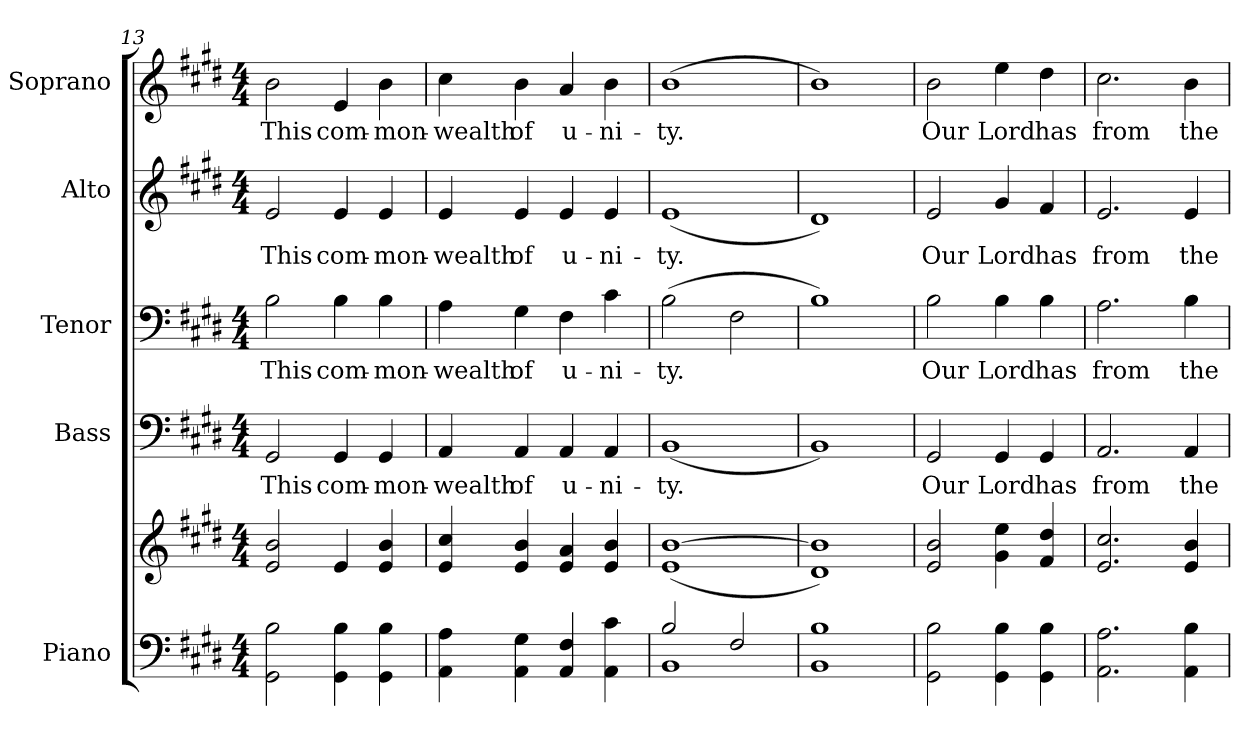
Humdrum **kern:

**kern	**kern	**kern	**text	**kern	**text	**kern	**text	**kern	**text
*part5	*part5	*part4	*part4	*part3	*part3	*part2	*part2	*part1	*part1
*staff6	*staff5	*staff4	*staff4	*staff3	*staff3	*staff2	*staff2	*staff1	*staff1
*I"Piano	*	*I"Bass	*	*I"Tenor	*	*I"Alto	*	*I"Soprano	*
*I'Pno.	*	*I'B.	*	*I'T.	*	*I'A.	*	*I'S.	*
!!LO:PB:g=z
*clefF4	*clefG2	*clefF4	*	*clefF4	*	*clefG2	*	*clefG2	*
*k[f#c#g#d#]	*k[f#c#g#d#]	*k[f#c#g#d#]	*	*k[f#c#g#d#]	*	*k[f#c#g#d#]	*	*k[f#c#g#d#]	*
*E:	*E:	*E:	*	*E:	*	*E:	*	*E:	*
*M4/4	*M4/4	*M4/4	*	*M4/4	*	*M4/4	*	*M4/4	*
=13	=13	=13	=13	=13	=13	=13	=13	=13	=13
!	!	!	!LO:LY:b:color=#000000	!	!	!	!	!	!
!	!	!	!	!	!LO:LY:b:color=#000000	!	!	!	!
!	!	!	!	!	!	!	!LO:LY:b:color=#000000	!	!
!	!	!	!	!	!	!	!	!	!LO:LY:b:color=#000000
2GG#i\ 2Bi	2ei/ 2bi	2GG#i/	This	2Bi\	This	2ei/	This	2bi\	This
!	!	!	!LO:LY:b:color=#000000	!	!	!	!	!	!
!	!	!	!	!	!LO:LY:b:color=#000000	!	!	!	!
!	!	!	!	!	!	!	!LO:LY:b:color=#000000	!	!
!	!	!	!	!	!	!	!	!	!LO:LY:b:color=#000000
4GG#i\ 4Bi	4ei/	4GG#i/	com-	4Bi\	com-	4ei/	com-	4ei/	com-
!	!	!	!LO:LY:b:color=#000000	!	!	!	!	!	!
!	!	!	!	!	!LO:LY:b:color=#000000	!	!	!	!
!	!	!	!	!	!	!	!LO:LY:b:color=#000000	!	!
!	!	!	!	!	!	!	!	!	!LO:LY:b:color=#000000
4GG#i\ 4Bi	4ei/ 4bi	4GG#i/	-mon-	4Bi\	-mon-	4ei/	-mon-	4bi\	-mon-
=14	=14	=14	=14	=14	=14	=14	=14	=14	=14
!	!	!	!LO:LY:b:color=#000000	!	!	!	!	!	!
!	!	!	!	!	!LO:LY:b:color=#000000	!	!	!	!
!	!	!	!	!	!	!	!LO:LY:b:color=#000000	!	!
!	!	!	!	!	!	!	!	!	!LO:LY:b:color=#000000
4AAi\ 4Ai	4ei/ 4cc#i	4AAi/	-wealth	4Ai\	-wealth	4ei/	-wealth	4cc#i\	-wealth
!	!	!	!LO:LY:b:color=#000000	!	!	!	!	!	!
!	!	!	!	!	!LO:LY:b:color=#000000	!	!	!	!
!	!	!	!	!	!	!	!LO:LY:b:color=#000000	!	!
!	!	!	!	!	!	!	!	!	!LO:LY:b:color=#000000
4AAi\ 4G#i	4ei/ 4bi	4AAi/	of	4G#i\	of	4ei/	of	4bi\	of
!	!	!	!LO:LY:b:color=#000000	!	!	!	!	!	!
!	!	!	!	!	!LO:LY:b:color=#000000	!	!	!	!
!	!	!	!	!	!	!	!LO:LY:b:color=#000000	!	!
!	!	!	!	!	!	!	!	!	!LO:LY:b:color=#000000
4AAi/ 4F#i	4ei/ 4ai	4AAi/	u-	4F#i\	u-	4ei/	u-	4ai/	u-
!	!	!	!LO:LY:b:color=#000000	!	!	!	!	!	!
!	!	!	!	!	!LO:LY:b:color=#000000	!	!	!	!
!	!	!	!	!	!	!	!LO:LY:b:color=#000000	!	!
!	!	!	!	!	!	!	!	!	!LO:LY:b:color=#000000
4AAi\ 4c#i	4ei/ 4bi	4AAi/	-ni-	4c#i\	-ni-	4ei/	-ni-	4bi\	-ni-
=15	=15	=15	=15	=15	=15	=15	=15	=15	=15
*^	*	*	*	*	*	*	*	*	*
!	!	!	!	!LO:LY:b:color=#000000	!	!	!	!	!	!
!	!	!	!	!	!	!LO:LY:b:color=#000000	!	!	!	!
!	!	!	!	!	!	!	!	!LO:LY:b:color=#000000	!	!
!	!	!	!	!	!	!	!	!	!	!LO:LY:b:color=#000000
2Bi/	1BBi	(1ei [>1bi	(1BBi	-ty.	(2Bi\	-ty.	(1ei	-ty.	(1bi	-ty.
2F#i/	.	.	.	.	2F#i\	.	.	.	.	.
!!LO:PB:g=z
=16	=16	=16	=16	=16	=16	=16	=16	=16	=16	=16
1Bi	1BBi	1d#i 1bi])	1BBi)	.	1Bi)	.	1d#i)	.	1bi)	.
*v	*v	*	*	*	*	*	*	*	*	*
=17	=17	=17	=17	=17	=17	=17	=17	=17	=17
*^	*	*	*	*	*	*	*	*	*
!	!	!	!	!LO:LY:b:color=#000000	!	!	!	!	!	!
*v	*v	*	*	*	*	*	*	*	*	*
*^	*	*	*	*	*	*	*	*	*
!	!	!	!	!	!	!LO:LY:b:color=#000000	!	!	!	!
*v	*v	*	*	*	*	*	*	*	*	*
*^	*	*	*	*	*	*	*	*	*
!	!	!	!	!	!	!	!	!LO:LY:b:color=#000000	!	!
*v	*v	*	*	*	*	*	*	*	*	*
*^	*	*	*	*	*	*	*	*	*
!	!	!	!	!	!	!	!	!	!	!LO:LY:b:color=#000000
*v	*v	*	*	*	*	*	*	*	*	*
2GG#i\ 2Bi	2ei/ 2bi	2GG#i/	Our	2Bi\	Our	2ei/	Our	2bi\	Our
!	!	!	!LO:LY:b:color=#000000	!	!	!	!	!	!
!	!	!	!	!	!LO:LY:b:color=#000000	!	!	!	!
!	!	!	!	!	!	!	!LO:LY:b:color=#000000	!	!
!	!	!	!	!	!	!	!	!	!LO:LY:b:color=#000000
4GG#i\ 4Bi	4g#i\ 4eei	4GG#i/	Lord	4Bi\	Lord	4g#i/	Lord	4eei\	Lord
!	!	!	!LO:LY:b:color=#000000	!	!	!	!	!	!
!	!	!	!	!	!LO:LY:b:color=#000000	!	!	!	!
!	!	!	!	!	!	!	!LO:LY:b:color=#000000	!	!
!	!	!	!	!	!	!	!	!	!LO:LY:b:color=#000000
4GG#i\ 4Bi	4f#i/ 4dd#i	4GG#i/	has	4Bi\	has	4f#i/	has	4dd#i\	has
=18	=18	=18	=18	=18	=18	=18	=18	=18	=18
!	!	!	!LO:LY:b:color=#000000	!	!	!	!	!	!
!	!	!	!	!	!LO:LY:b:color=#000000	!	!	!	!
!	!	!	!	!	!	!	!LO:LY:b:color=#000000	!	!
!	!	!	!	!	!	!	!	!	!LO:LY:b:color=#000000
2.AAi\ 2.Ai	2.ei/ 2.cc#i	2.AAi/	from	2.Ai\	from	2.ei/	from	2.cc#i\	from
!	!	!	!LO:LY:b:color=#000000	!	!	!	!	!	!
!	!	!	!	!	!LO:LY:b:color=#000000	!	!	!	!
!	!	!	!	!	!	!	!LO:LY:b:color=#000000	!	!
!	!	!	!	!	!	!	!	!	!LO:LY:b:color=#000000
4AAi\ 4Bi	4ei/ 4bi	4AAi/	the	4Bi\	the	4ei/	the	4bi\	the
=	=	=	=	=	=	=	=	=	=
*-	*-	*-	*-	*-	*-	*-	*-	*-	*-
